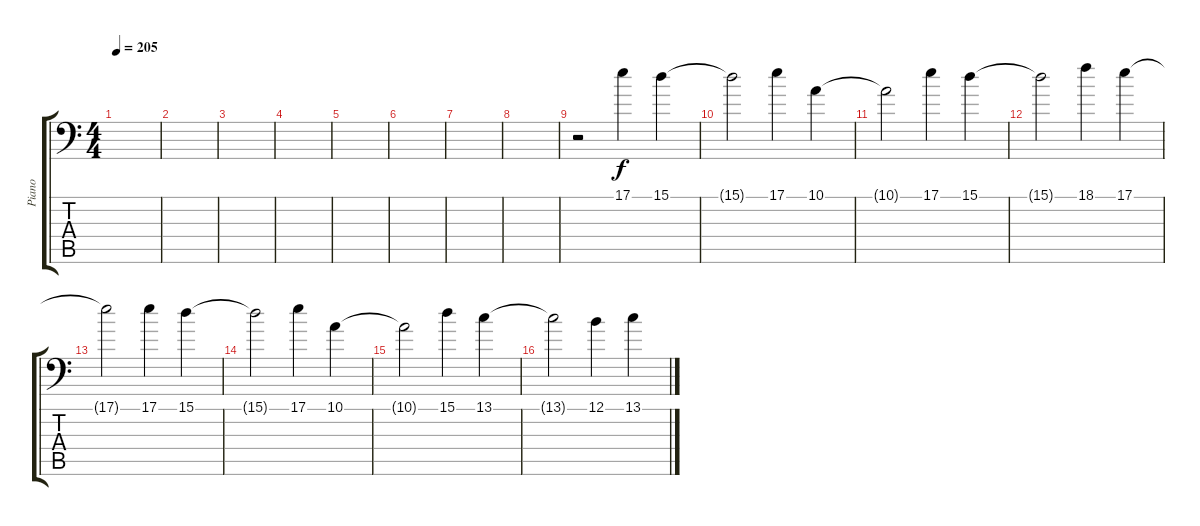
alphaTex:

\track ("Piano" "Piano") {instrument acousticgrandpiano}
\staff {score tabs}
\tuning (B3 Gb3 D3 A2 E2 A1) {hide}
\ts (4 4)
\tempo 205
\clef f4
\ks c
|
|
|
|
|
|
|
|
r.2 17.1.4 15.1.4 |
15.1{t}.2 17.1.4 10.1.4 |
10.1{t}.2 17.1.4 15.1.4 |
15.1{t}.2 18.1.4 17.1.4 |
17.1{t}.2 17.1.4 15.1.4 |
15.1{t}.2 17.1.4 10.1.4 |
10.1{t}.2 15.1.4 13.1.4 |
13.1{t}.2 12.1.4 13.1.4
